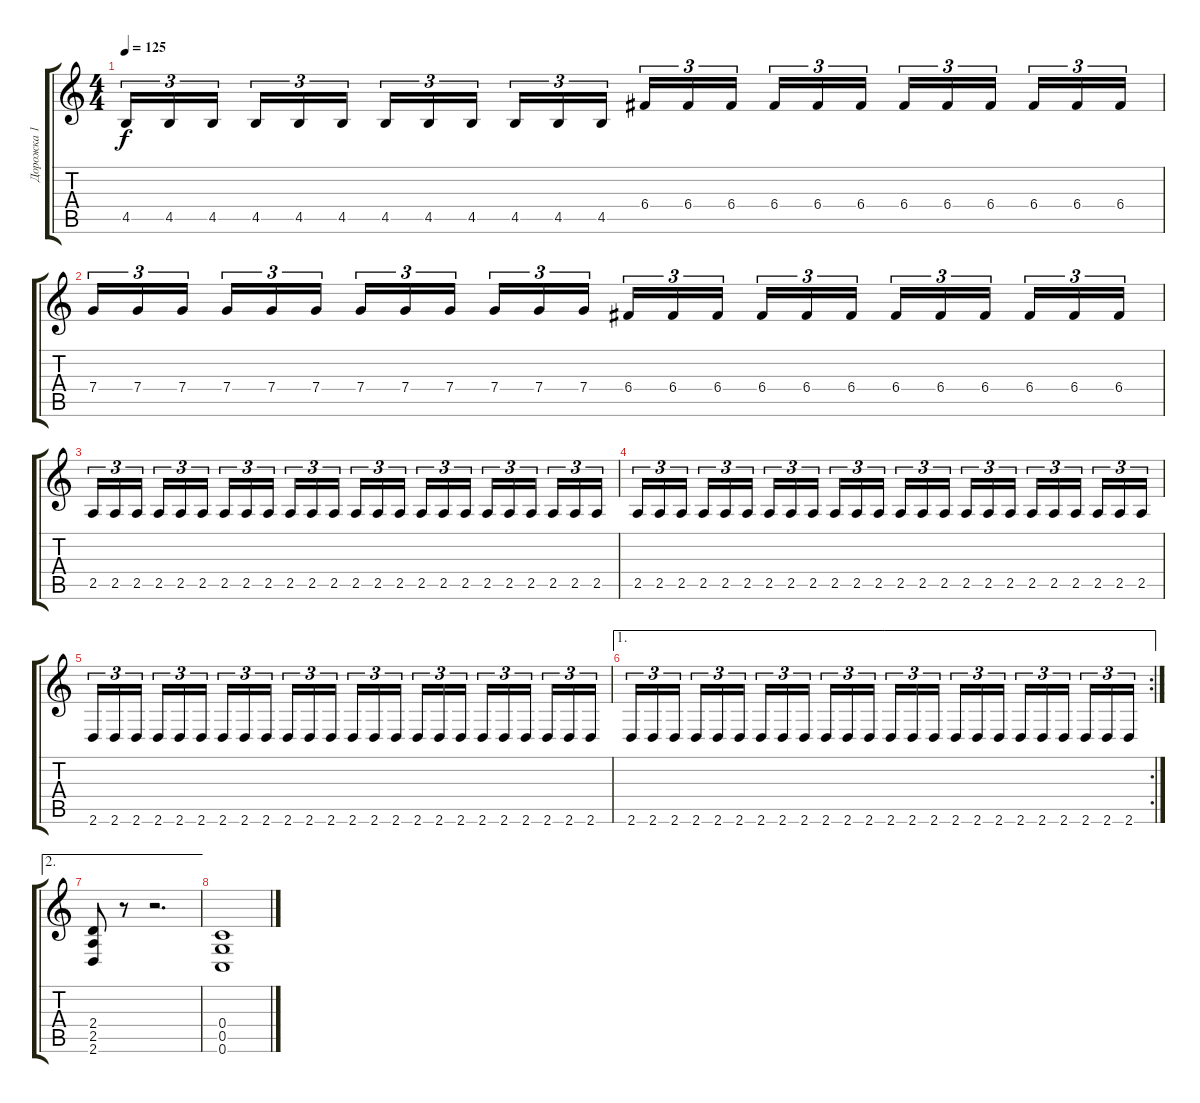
\track ("Дорожка 1" "Дорожка 1") {instrument overdrivenguitar}
\staff {score tabs}
\tuning (D4 A3 F3 C3 G2 C2) {hide}
\ts (4 4)
\tempo 125
\clef g2
\ks c
4.5.16{tu (3 2) dy f} 4.5.16{tu (3 2)} 4.5.16{tu (3 2) beam splitsecondary} 4.5.16{tu (3 2)} 4.5.16{tu (3 2)} 4.5.16{tu (3 2)} 4.5.16{tu (3 2)} 4.5.16{tu (3 2)} 4.5.16{tu (3 2) beam splitsecondary} 4.5.16{tu (3 2)} 4.5.16{tu (3 2)} 4.5.16{tu (3 2)} 6.4.16{tu (3 2)} 6.4.16{tu (3 2)} 6.4.16{tu (3 2) beam splitsecondary} 6.4.16{tu (3 2)} 6.4.16{tu (3 2)} 6.4.16{tu (3 2)} 6.4.16{tu (3 2)} 6.4.16{tu (3 2)} 6.4.16{tu (3 2) beam splitsecondary} 6.4.16{tu (3 2)} 6.4.16{tu (3 2)} 6.4.16{tu (3 2)} |
7.4.16{tu (3 2)} 7.4.16{tu (3 2)} 7.4.16{tu (3 2) beam splitsecondary} 7.4.16{tu (3 2)} 7.4.16{tu (3 2)} 7.4.16{tu (3 2)} 7.4.16{tu (3 2)} 7.4.16{tu (3 2)} 7.4.16{tu (3 2) beam splitsecondary} 7.4.16{tu (3 2)} 7.4.16{tu (3 2)} 7.4.16{tu (3 2)} 6.4.16{tu (3 2)} 6.4.16{tu (3 2)} 6.4.16{tu (3 2) beam splitsecondary} 6.4.16{tu (3 2)} 6.4.16{tu (3 2)} 6.4.16{tu (3 2)} 6.4.16{tu (3 2)} 6.4.16{tu (3 2)} 6.4.16{tu (3 2) beam splitsecondary} 6.4.16{tu (3 2)} 6.4.16{tu (3 2)} 6.4.16{tu (3 2)} |
2.5.16{tu (3 2)} 2.5.16{tu (3 2)} 2.5.16{tu (3 2) beam splitsecondary} 2.5.16{tu (3 2)} 2.5.16{tu (3 2)} 2.5.16{tu (3 2)} 2.5.16{tu (3 2)} 2.5.16{tu (3 2)} 2.5.16{tu (3 2) beam splitsecondary} 2.5.16{tu (3 2)} 2.5.16{tu (3 2)} 2.5.16{tu (3 2)} 2.5.16{tu (3 2)} 2.5.16{tu (3 2)} 2.5.16{tu (3 2) beam splitsecondary} 2.5.16{tu (3 2)} 2.5.16{tu (3 2)} 2.5.16{tu (3 2)} 2.5.16{tu (3 2)} 2.5.16{tu (3 2)} 2.5.16{tu (3 2) beam splitsecondary} 2.5.16{tu (3 2)} 2.5.16{tu (3 2)} 2.5.16{tu (3 2)} |
2.5.16{tu (3 2)} 2.5.16{tu (3 2)} 2.5.16{tu (3 2) beam splitsecondary} 2.5.16{tu (3 2)} 2.5.16{tu (3 2)} 2.5.16{tu (3 2)} 2.5.16{tu (3 2)} 2.5.16{tu (3 2)} 2.5.16{tu (3 2) beam splitsecondary} 2.5.16{tu (3 2)} 2.5.16{tu (3 2)} 2.5.16{tu (3 2)} 2.5.16{tu (3 2)} 2.5.16{tu (3 2)} 2.5.16{tu (3 2) beam splitsecondary} 2.5.16{tu (3 2)} 2.5.16{tu (3 2)} 2.5.16{tu (3 2)} 2.5.16{tu (3 2)} 2.5.16{tu (3 2)} 2.5.16{tu (3 2) beam splitsecondary} 2.5.16{tu (3 2)} 2.5.16{tu (3 2)} 2.5.16{tu (3 2)} |
2.6.16{tu (3 2)} 2.6.16{tu (3 2)} 2.6.16{tu (3 2) beam splitsecondary} 2.6.16{tu (3 2)} 2.6.16{tu (3 2)} 2.6.16{tu (3 2)} 2.6.16{tu (3 2)} 2.6.16{tu (3 2)} 2.6.16{tu (3 2) beam splitsecondary} 2.6.16{tu (3 2)} 2.6.16{tu (3 2)} 2.6.16{tu (3 2)} 2.6.16{tu (3 2)} 2.6.16{tu (3 2)} 2.6.16{tu (3 2) beam splitsecondary} 2.6.16{tu (3 2)} 2.6.16{tu (3 2)} 2.6.16{tu (3 2)} 2.6.16{tu (3 2)} 2.6.16{tu (3 2)} 2.6.16{tu (3 2) beam splitsecondary} 2.6.16{tu (3 2)} 2.6.16{tu (3 2)} 2.6.16{tu (3 2)} |
\ae 1
\rc 2
2.6.16{tu (3 2)} 2.6.16{tu (3 2)} 2.6.16{tu (3 2) beam splitsecondary} 2.6.16{tu (3 2)} 2.6.16{tu (3 2)} 2.6.16{tu (3 2)} 2.6.16{tu (3 2)} 2.6.16{tu (3 2)} 2.6.16{tu (3 2) beam splitsecondary} 2.6.16{tu (3 2)} 2.6.16{tu (3 2)} 2.6.16{tu (3 2)} 2.6.16{tu (3 2)} 2.6.16{tu (3 2)} 2.6.16{tu (3 2) beam splitsecondary} 2.6.16{tu (3 2)} 2.6.16{tu (3 2)} 2.6.16{tu (3 2)} 2.6.16{tu (3 2)} 2.6.16{tu (3 2)} 2.6.16{tu (3 2) beam splitsecondary} 2.6.16{tu (3 2)} 2.6.16{tu (3 2)} 2.6.16{tu (3 2)} |
\ae 2
(2.4 2.5 2.6).8 r.8 r.2{d} |
(0.4 0.5 0.6).1
